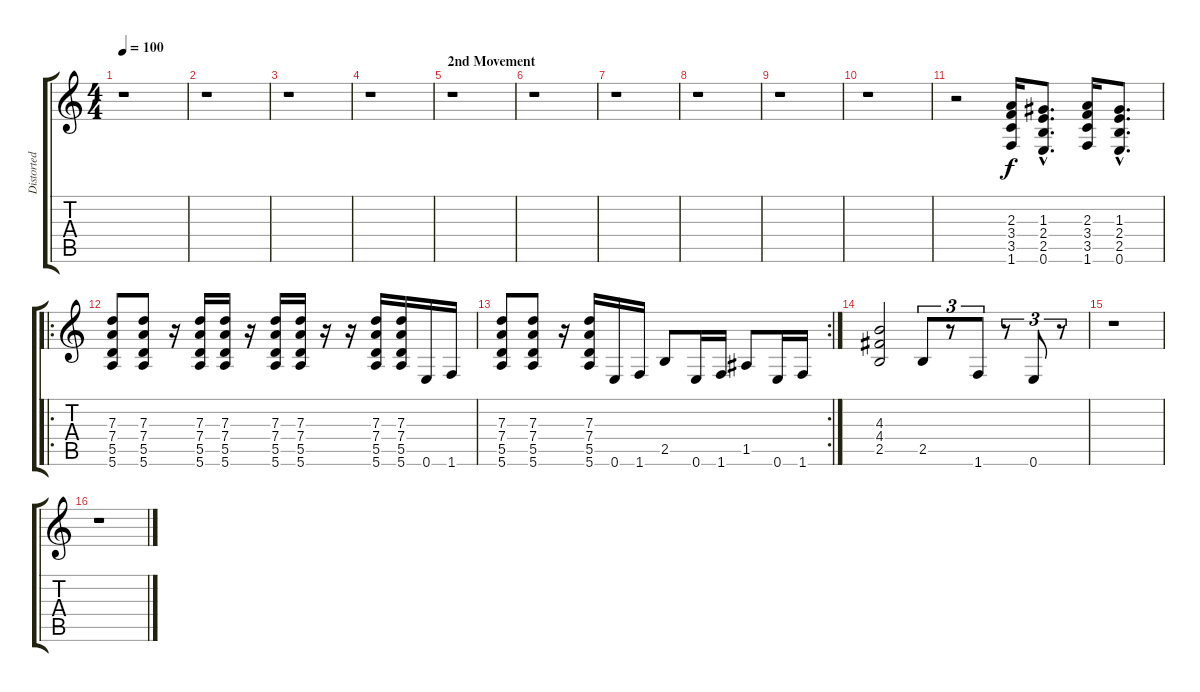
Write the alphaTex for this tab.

\track ("Distorted Guitar" "Distorted ") {instrument distortionguitar}
\staff {score tabs}
\tuning (E4 B3 G3 D3 A2 E2) {hide}
\ts (4 4)
\tempo 100
\clef g2
\ks c
r.1{dy f} |
r.1 |
r.1 |
r.1 |
\section ("" "2nd Movement")
r.1 |
r.1 |
r.1 |
r.1 |
r.1 |
r.1 |
r.2 (2.3 3.4 3.5 1.6).16 (1.3{hac} 2.4{hac} 2.5{hac} 0.6{hac}).8{d} (2.3 3.4 3.5 1.6).16 (1.3{hac} 2.4{hac} 2.5{hac} 0.6{hac}).8{d} |
\ro
(7.3 7.4 5.5 5.6).8 (7.3 7.4 5.5 5.6).8 r.16 (7.3 7.4 5.5 5.6).16 (7.3 7.4 5.5 5.6).16 r.16 (7.3 7.4 5.5 5.6).16 (7.3 7.4 5.5 5.6).16 r.16 r.16 (7.3 7.4 5.5 5.6).16 (7.3 7.4 5.5 5.6).16 0.6.16 1.6.16 |
\rc 2
(7.3 7.4 5.5 5.6).8 (7.3 7.4 5.5 5.6).8 r.16 (7.3 7.4 5.5 5.6).16 0.6.16 1.6.16 2.5.8 0.6.16 1.6.16 1.5.8 0.6.16 1.6.16 |
(4.3 4.4 2.5).2 2.5.8{tu (3 2)} r.8{tu (3 2)} 1.6.8{tu (3 2)} r.8{tu (3 2)} 0.6.8{tu (3 2)} r.8{tu (3 2)} |
r.1 |
r.1
